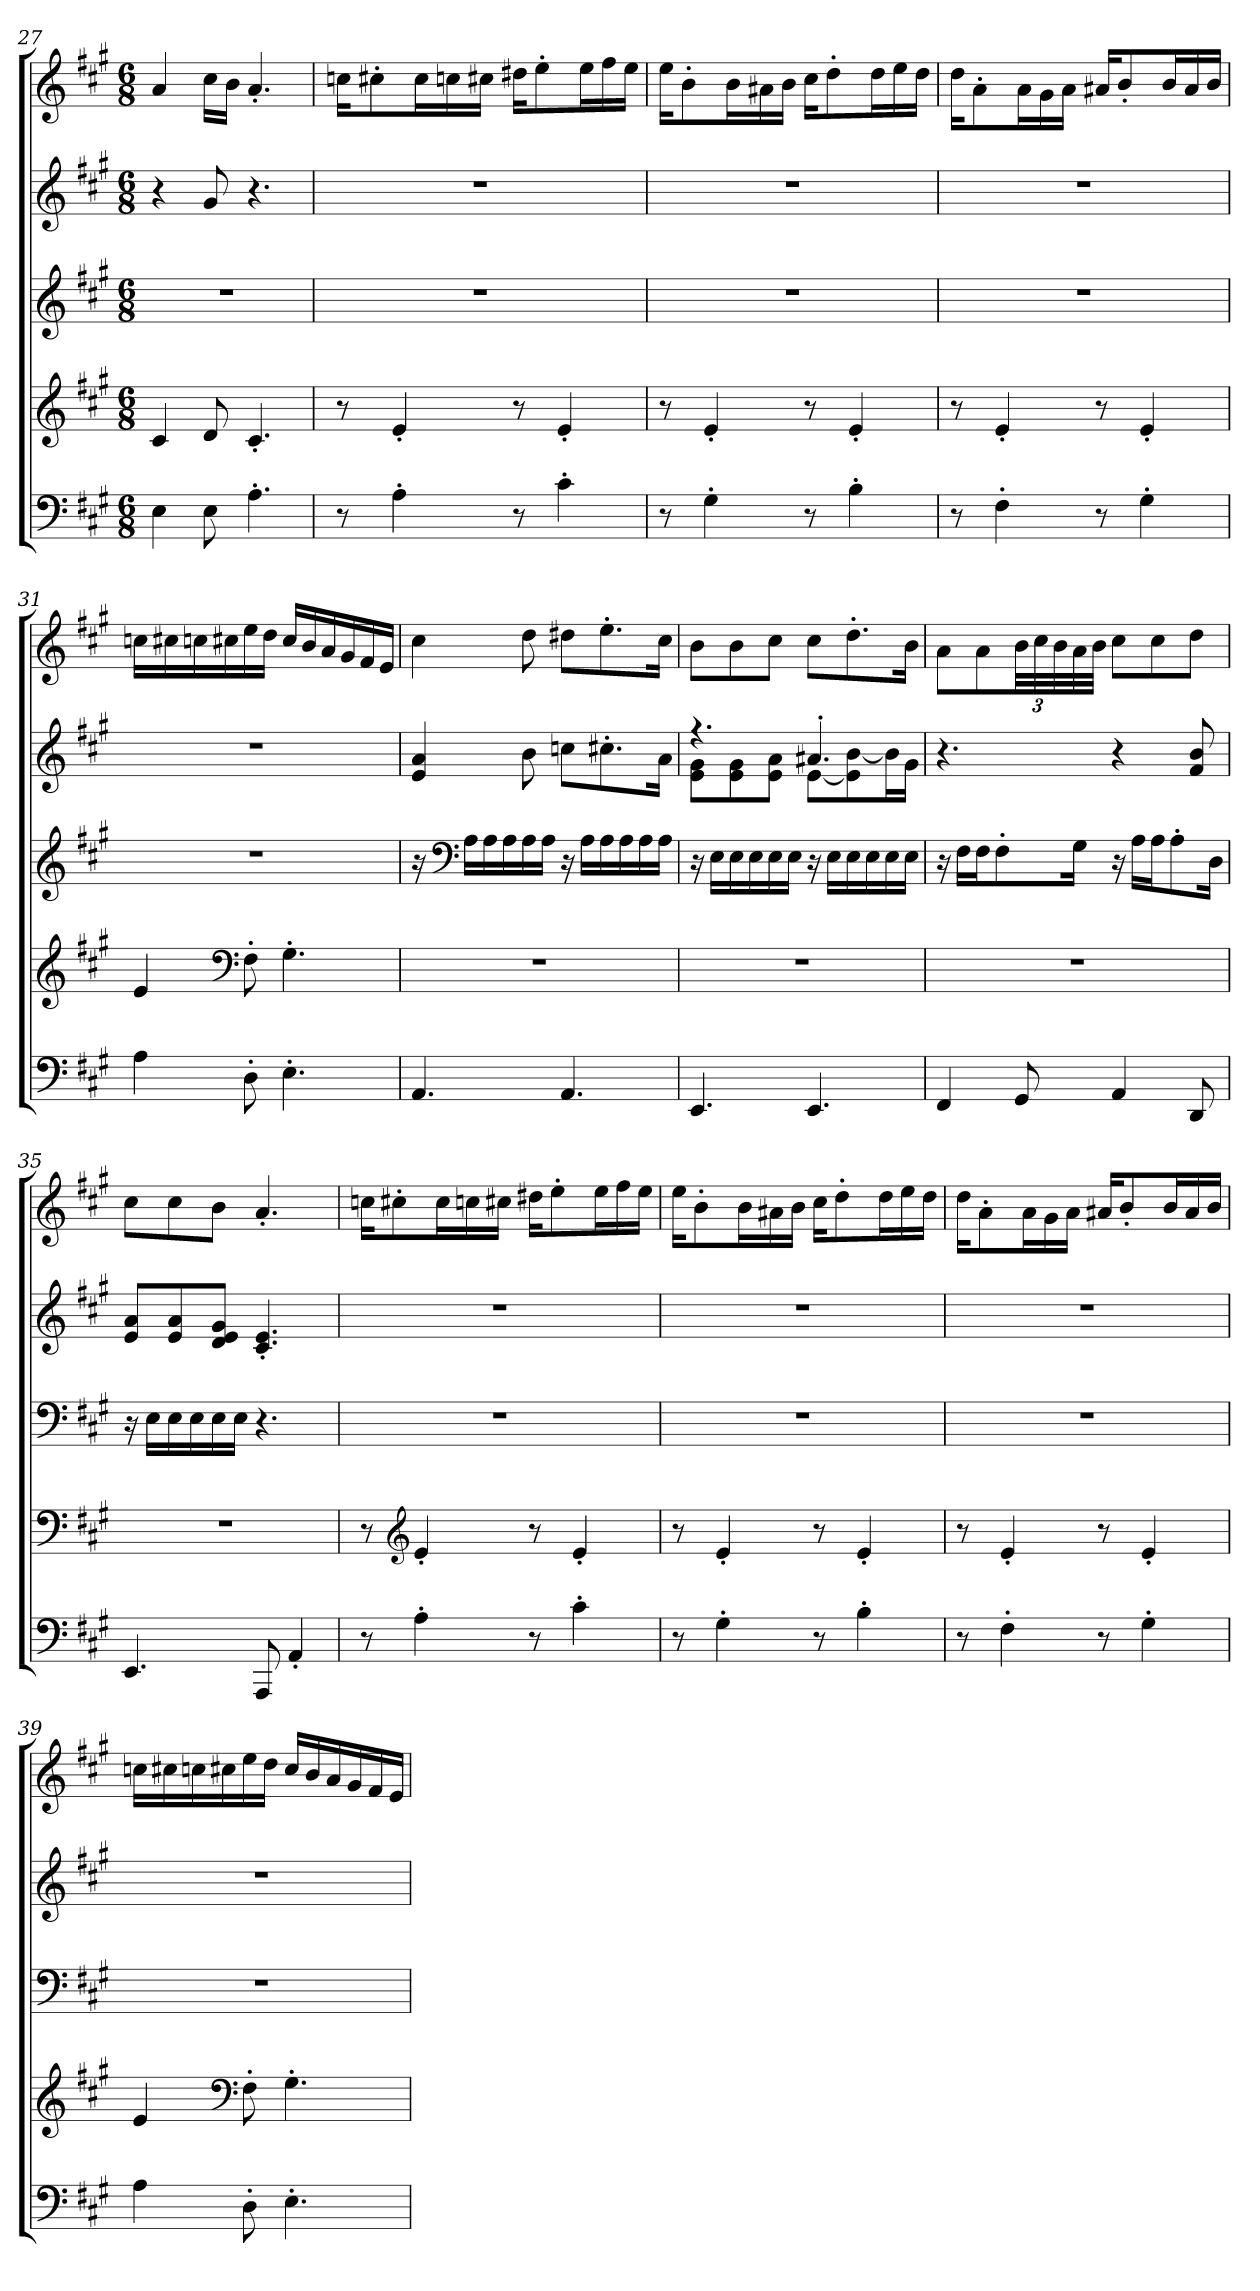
**kern	**kern	**kern	**kern	**kern
*part5	*part4	*part3	*part2	*part1
*staff5	*staff4	*staff3	*staff2	*staff1
*clefF4	*clefG2	*clefG2	*clefG2	*clefG2
*k[f#c#g#]	*k[f#c#g#]	*k[f#c#g#]	*k[f#c#g#]	*k[f#c#g#]
*M6/8	*M6/8	*M6/8	*M6/8	*M6/8
*MM49	*MM49	*MM49	*MM49	*MM49
=27	=27	=27	=27	=27
4E\	4c#/	2.r	4r	4a/
*	*	*	*	*MM47
8E\	8d/	.	8g#/	16cc#\LL
*	*	*	*	*MM34
.	.	.	.	16b\JJ
*	*	*	*	*MM33
4.A'\	4.c#'/	.	4.r	4.a'/
!!LO:LB:g=z
=28	=28	=28	=28	=28
*	*	*	*	*MM60
8r	8r	2.r	2.r	16ccn\KL
.	.	.	.	8cc#X'\
4A'\	4e'/	.	.	.
.	.	.	.	16cc#\L
.	.	.	.	16ccn\
.	.	.	.	16cc#X\JJ
8r	8r	.	.	16dd#X\KL
.	.	.	.	8ee'\
4c#'\	4e'/	.	.	.
.	.	.	.	16ee\L
.	.	.	.	16ff#\
.	.	.	.	16ee\JJ
=29	=29	=29	=29	=29
*	*	*	*	*MM60
8r	8r	2.r	2.r	16ee\KL
.	.	.	.	8b'\
4G#'\	4e'/	.	.	.
.	.	.	.	16b\L
.	.	.	.	16a#X\
.	.	.	.	16b\JJ
8r	8r	.	.	16cc#\KL
.	.	.	.	8dd'\
4B'\	4e'/	.	.	.
.	.	.	.	16dd\L
.	.	.	.	16ee\
.	.	.	.	16dd\JJ
=30	=30	=30	=30	=30
*	*	*	*	*MM60
8r	8r	2.r	2.r	16dd\KL
.	.	.	.	8a'\
4F#'\	4e'/	.	.	.
.	.	.	.	16a\L
.	.	.	.	16g#\
.	.	.	.	16a\JJ
8r	8r	.	.	16a#X/KL
.	.	.	.	8b'/
4G#'\	4e'/	.	.	.
.	.	.	.	16b/L
.	.	.	.	16a#/
.	.	.	.	16b/JJ
!!LO:PB:g=z
=31	=31	=31	=31	=31
*	*	*	*	*MM60
4A\	4e/	2.r	2.r	16ccn\LL
.	.	.	.	16cc#X\
.	.	.	.	16ccn\
.	.	.	.	16cc#X\
*	*clefF4	*	*	*
8D'\	8F#'\	.	.	16ee\
.	.	.	.	16dd\JJ
*	*	*	*	*MM60
4.E'\	4.G#'\	.	.	16cc#/LL
.	.	.	.	16b/
.	.	.	.	16a/
.	.	.	.	16g#/
.	.	.	.	16f#/
.	.	.	.	16e/JJ
=32	=32	=32	=32	=32
*	*	*	*	*MM60
4.AA/	2.r	16r	4e/ 4a/	4cc#\
*	*	*clefF4	*	*
.	.	16A\LL	.	.
.	.	16A\	.	.
.	.	16A\	.	.
.	.	16A\	8b\	8dd\
.	.	16A\JJ	.	.
*	*	*	*	*MM60
4.AA/	.	16r	8ccn\L	8dd#X\L
.	.	16A\LL	.	.
.	.	16A\	8.cc#X'\	8.ee'\
.	.	16A\	.	.
.	.	16A\	.	.
.	.	16A\JJ	16a\Jk	16cc#\Jk
=33	=33	=33	=33	=33
*	*	*	*	*MM60
*	*	*	*^	*
4.EE/	2.r	16r	4.r	8e\ 8g#\L	8b\L
.	.	16E\LL	.	.	.
.	.	16E\	.	8e\ 8g#\	8b\
.	.	16E\	.	.	.
.	.	16E\	.	8e\ 8a\J	8cc#\J
.	.	16E\JJ	.	.	.
*	*	*	*	*	*MM60
4.EE/	.	16r	4.a#X'/	[8e\L	8cc#\L
.	.	16E\LL	.	.	.
.	.	16E\	.	8e\] [8b\	8.dd'\
.	.	16E\	.	.	.
.	.	16E\	.	16b\L]	.
.	.	16E\JJ	.	16g#\JJ	16b\Jk
*	*	*	*v	*v	*
!!LO:LB:g=z
=34	=34	=34	=34	=34
*	*	*	*	*MM60
4FF#/	2.r	16r	4.r	8a\L
.	.	16F#\LL	.	.
.	.	16F#\J	.	8a\
.	.	8F#'\	.	.
*	*	*	*	*Xbrackettup
8GG#/	.	.	.	48b\LL
.	.	.	.	48cc#\
.	.	.	.	48b\
.	.	16G#\Jk	.	32a\
.	.	.	.	32b\JJJ
*	*	*	*	*MM60
4AA/	.	16r	4r	8cc#\L
.	.	16A\LL	.	.
.	.	16A\J	.	8cc#\
.	.	8A'\	.	.
8DD/	.	.	8f#/ 8b/	8dd\J
.	.	16D\Jk	.	.
=35	=35	=35	=35	=35
*	*	*	*	*MM58
4.EE/	2.r	16r	8e/ 8a/L	8cc#\L
.	.	16E\LL	.	.
.	.	16E\	8e/ 8a/	8cc#\
.	.	16E\	.	.
.	.	16E\	8d/ 8e/ 8g#/J	8b\J
.	.	16E\JJ	.	.
*	*	*	*	*MM54
8AAA/	.	4.r	4.c#/' 4.e/'	4.a'/
4AA'/	.	.	.	.
=36	=36	=36	=36	=36
*	*	*	*	*MM60
8r	8r	2.r	2.r	16ccn\KL
.	.	.	.	8cc#X'\
*	*clefG2	*	*	*
4A'\	4e'/	.	.	.
.	.	.	.	16cc#\L
.	.	.	.	16ccn\
.	.	.	.	16cc#X\JJ
8r	8r	.	.	16dd#X\KL
.	.	.	.	8ee'\
4c#'\	4e'/	.	.	.
.	.	.	.	16ee\L
.	.	.	.	16ff#\
.	.	.	.	16ee\JJ
!!LO:PB:g=z
=37	=37	=37	=37	=37
*	*	*	*	*MM60
8r	8r	2.r	2.r	16ee\KL
.	.	.	.	8b'\
4G#'\	4e'/	.	.	.
.	.	.	.	16b\L
.	.	.	.	16a#X\
.	.	.	.	16b\JJ
8r	8r	.	.	16cc#\KL
.	.	.	.	8dd'\
4B'\	4e'/	.	.	.
.	.	.	.	16dd\L
.	.	.	.	16ee\
.	.	.	.	16dd\JJ
=38	=38	=38	=38	=38
*	*	*	*	*MM60
8r	8r	2.r	2.r	16dd\KL
.	.	.	.	8a'\
4F#'\	4e'/	.	.	.
.	.	.	.	16a\L
.	.	.	.	16g#\
.	.	.	.	16a\JJ
8r	8r	.	.	16a#X/KL
.	.	.	.	8b'/
4G#'\	4e'/	.	.	.
.	.	.	.	16b/L
.	.	.	.	16a#/
.	.	.	.	16b/JJ
=39	=39	=39	=39	=39
*	*	*	*	*MM60
4A\	4e/	2.r	2.r	16ccn\LL
.	.	.	.	16cc#X\
.	.	.	.	16ccn\
.	.	.	.	16cc#X\
*	*clefF4	*	*	*
8D'\	8F#'\	.	.	16ee\
.	.	.	.	16dd\JJ
*	*	*	*	*MM60
4.E'\	4.G#'\	.	.	16cc#/LL
.	.	.	.	16b/
.	.	.	.	16a/
.	.	.	.	16g#/
.	.	.	.	16f#/
.	.	.	.	16e/JJ
=	=	=	=	=
*-	*-	*-	*-	*-
